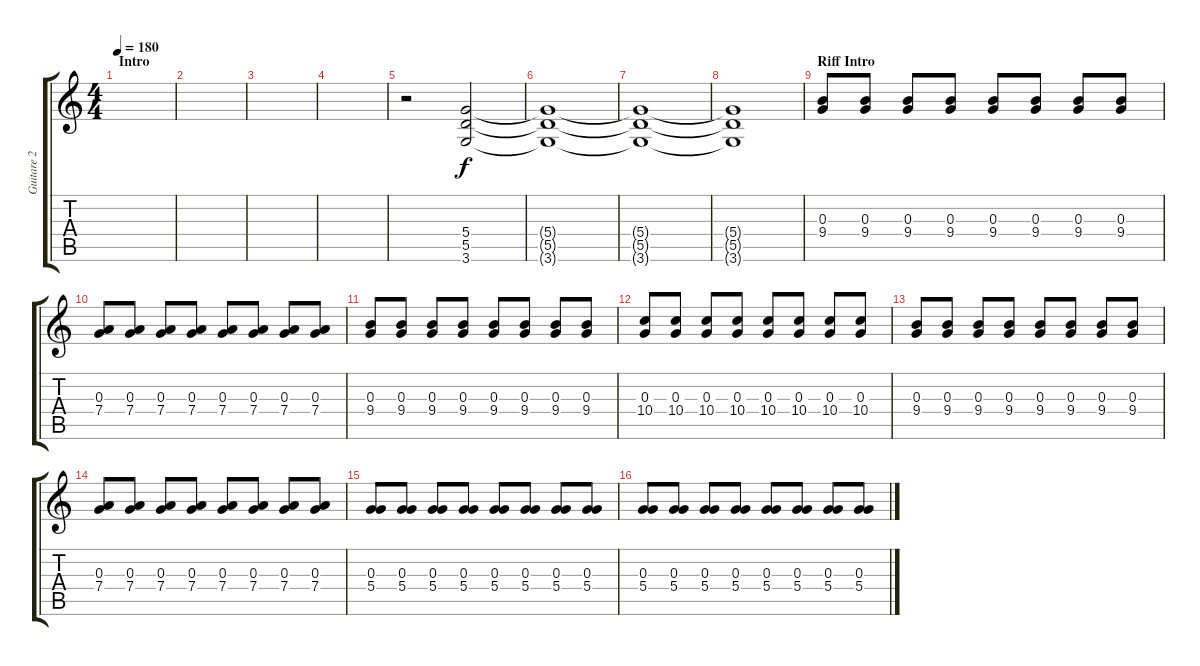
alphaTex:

\track ("Guitare 2" "Guitare 2") {instrument overdrivenguitar}
\staff {score tabs}
\tuning (E4 B3 G3 D3 A2 E2) {hide}
\ts (4 4)
\section ("" "Intro")
\tempo 180
\clef g2
\ks c
|
|
|
|
r.2 (5.4 5.5 3.6).2 |
(5.4{t} 5.5{t} 3.6{t}).1{volume 14} |
(5.4{t} 5.5{t} 3.6{t}).1{volume 11} |
(5.4{t} 5.5{t} 3.6{t}).1{volume 8} |
\section ("" "Riff Intro")
(0.3 9.4).8{volume 12} (0.3 9.4).8 (0.3 9.4).8 (0.3 9.4).8 (0.3 9.4).8 (0.3 9.4).8 (0.3 9.4).8 (0.3 9.4).8 |
(0.3 7.4).8 (0.3 7.4).8 (0.3 7.4).8 (0.3 7.4).8 (0.3 7.4).8 (0.3 7.4).8 (0.3 7.4).8 (0.3 7.4).8 |
(0.3 9.4).8 (0.3 9.4).8 (0.3 9.4).8 (0.3 9.4).8 (0.3 9.4).8 (0.3 9.4).8 (0.3 9.4).8 (0.3 9.4).8 |
(0.3 10.4).8 (0.3 10.4).8 (0.3 10.4).8 (0.3 10.4).8 (0.3 10.4).8 (0.3 10.4).8 (0.3 10.4).8 (0.3 10.4).8 |
(0.3 9.4).8 (0.3 9.4).8 (0.3 9.4).8 (0.3 9.4).8 (0.3 9.4).8 (0.3 9.4).8 (0.3 9.4).8 (0.3 9.4).8 |
(0.3 7.4).8 (0.3 7.4).8 (0.3 7.4).8 (0.3 7.4).8 (0.3 7.4).8 (0.3 7.4).8 (0.3 7.4).8 (0.3 7.4).8 |
(0.3 5.4).8 (0.3 5.4).8 (0.3 5.4).8 (0.3 5.4).8 (0.3 5.4).8 (0.3 5.4).8 (0.3 5.4).8 (0.3 5.4).8 |
(0.3 5.4).8 (0.3 5.4).8 (0.3 5.4).8 (0.3 5.4).8 (0.3 5.4).8 (0.3 5.4).8 (0.3 5.4).8 (0.3 5.4).8
